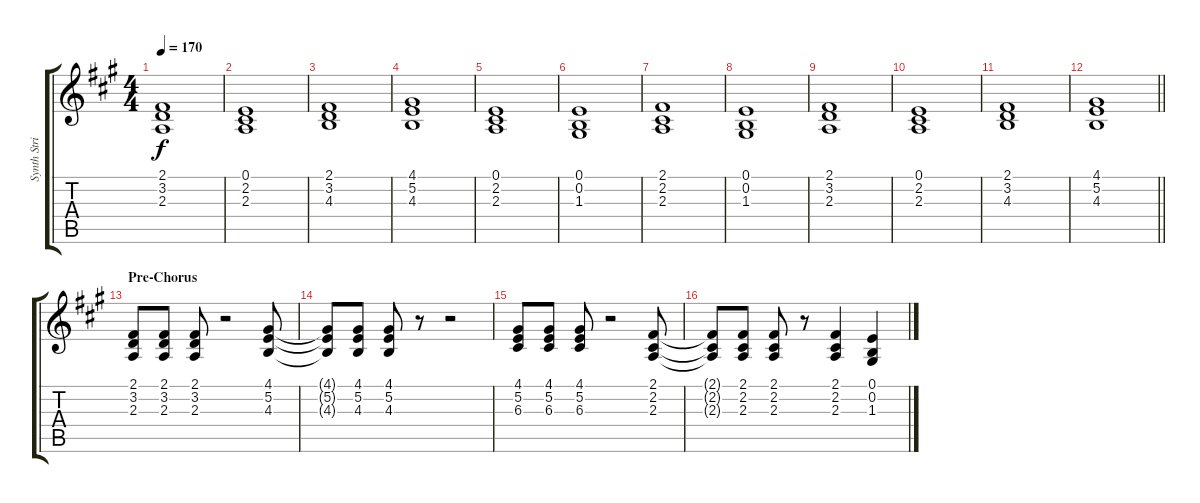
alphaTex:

\track ("Synth Strings II" "Synth Stri") {instrument tremolostrings}
\staff {score tabs}
\tuning (E4 B3 G3 D3 A2 E2) {hide}
\ts (4 4)
\tempo 170
\clef g2
\ks a
(2.1 3.2 2.3).1{dy f} |
(0.1 2.2 2.3).1 |
(2.1 3.2 4.3).1 |
(4.1 5.2 4.3).1 |
(0.1 2.2 2.3).1 |
(0.1 0.2 1.3).1 |
(2.1 2.2 2.3).1 |
(0.1 0.2 1.3).1 |
(2.1 3.2 2.3).1 |
(0.1 2.2 2.3).1 |
(2.1 3.2 4.3).1 |
\barLineRight lightlight
(4.1 5.2 4.3).1 |
\section ("" "Pre-Chorus")
(2.1 3.2 2.3).8 (2.1 3.2 2.3).8 (2.1 3.2 2.3).8 r.2 (4.1 5.2 4.3).8 |
(4.1{t} 5.2{t} 4.3{t}).8 (4.1 5.2 4.3).8 (4.1 5.2 4.3).8 r.8 r.2 |
(4.1 5.2 6.3).8 (4.1 5.2 6.3).8 (4.1 5.2 6.3).8 r.2 (2.1 2.2 2.3).8 |
(2.1{t} 2.2{t} 2.3{t}).8 (2.1 2.2 2.3).8 (2.1 2.2 2.3).8 r.8 (2.1 2.2 2.3).4 (0.1 0.2 1.3).4
